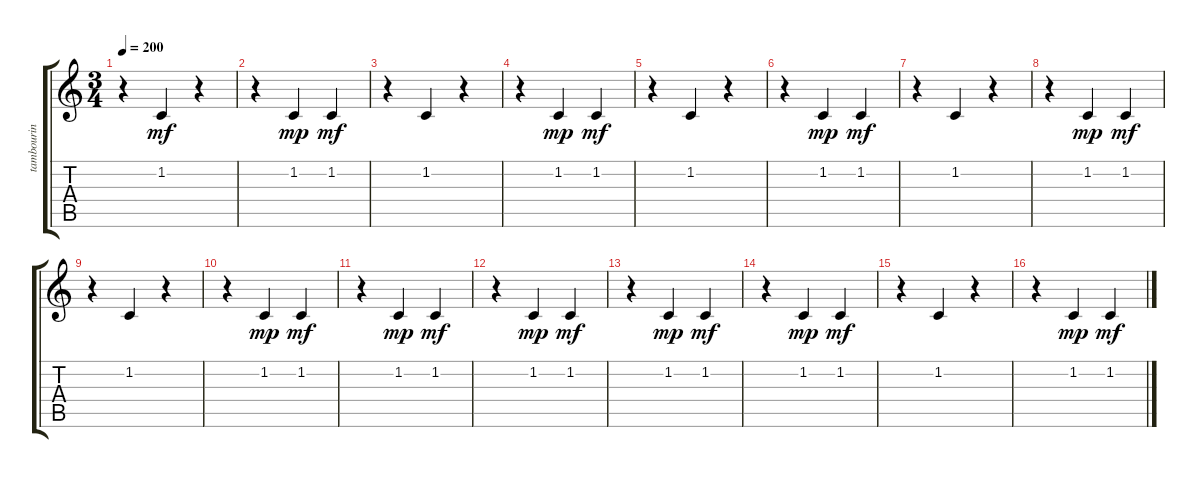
\track (" tambourine" " tambourin") {instrument agogo}
\staff {score tabs}
\tuning (E4 B3 G3 D3 A2 E2) {hide}
\ts (3 4)
\tempo 200
\clef g2
\ks c
r.4{dy mf} 1.2.4 r.4 |
r.4 1.2.4{dy mp} 1.2.4{dy mf} |
r.4 1.2.4 r.4 |
r.4 1.2.4{dy mp} 1.2.4{dy mf} |
r.4 1.2.4 r.4 |
r.4 1.2.4{dy mp} 1.2.4{dy mf} |
r.4 1.2.4 r.4 |
r.4 1.2.4{dy mp} 1.2.4{dy mf} |
r.4 1.2.4 r.4 |
r.4 1.2.4{dy mp} 1.2.4{dy mf} |
r.4 1.2.4{dy mp} 1.2.4{dy mf} |
r.4 1.2.4{dy mp} 1.2.4{dy mf} |
r.4 1.2.4{dy mp} 1.2.4{dy mf} |
r.4 1.2.4{dy mp} 1.2.4{dy mf} |
r.4 1.2.4 r.4 |
r.4 1.2.4{dy mp} 1.2.4{dy mf}
